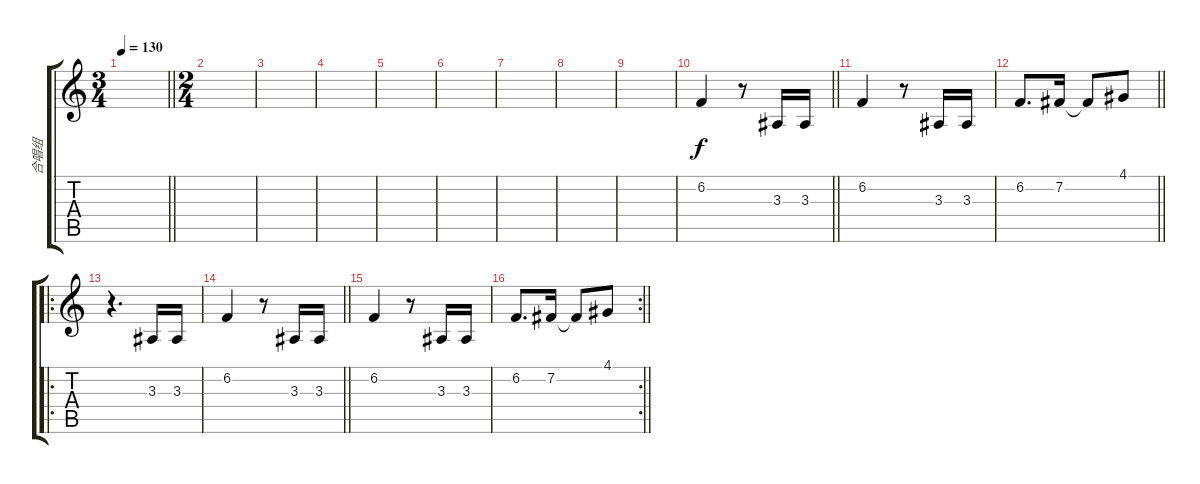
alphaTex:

\track ("合唱组" "合唱组") {instrument choiraahs}
\staff {score tabs}
\tuning (E4 B3 G3 D3 A2 E2) {hide}
\ts (3 4)
\tempo 130
\clef g2
\barLineRight lightlight
\ks c
|
\ts (2 4)
|
|
|
|
|
|
|
|
\barLineRight lightlight
6.2.4 r.8 3.3.16 3.3.16 |
6.2.4 r.8 3.3.16 3.3.16 |
\barLineRight lightlight
6.2.8{d} 7.2.16 7.2{t}.8 4.1.8 |
\ro
r.4{d} 3.3.16 3.3.16 |
\barLineRight lightlight
6.2.4 r.8 3.3.16 3.3.16 |
6.2.4 r.8 3.3.16 3.3.16 |
\rc 2
\barLineRight lightlight
6.2.8{d} 7.2.16 7.2{t}.8 4.1.8
